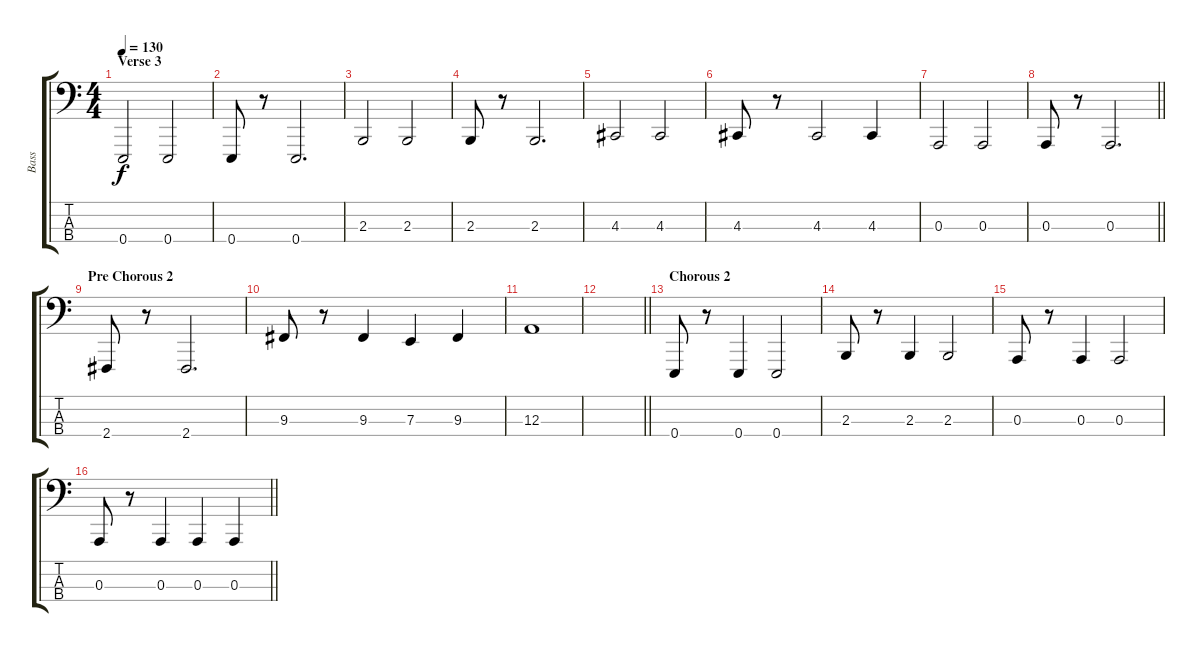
\track ("Bass" "Bass") {instrument drawbarorgan}
\staff {score tabs}
\tuning (G2 D2 A1 E1) {hide}
\ts (4 4)
\section ("" "Verse 3")
\tempo 130
\clef f4
\ks c
0.4.2{dy f} 0.4.2 |
0.4.8 r.8 0.4.2{d} |
2.3.2 2.3.2 |
2.3.8 r.8 2.3.2{d} |
4.3.2 4.3.2 |
4.3.8 r.8 4.3.2 4.3.4 |
0.3.2 0.3.2 |
\barLineRight lightlight
0.3.8 r.8 0.3.2{d} |
\section ("" "Pre Chorous 2")
2.4.8 r.8 2.4.2{d} |
9.3.8 r.8 9.3.4 7.3.4 9.3.4 |
12.3.1 |
\barLineRight lightlight
|
\section ("" "Chorous 2")
0.4.8 r.8 0.4.4 0.4.2 |
2.3.8 r.8 2.3.4 2.3.2 |
0.3.8 r.8 0.3.4 0.3.2 |
\barLineRight lightlight
0.3.8 r.8 0.3.4 0.3.4 0.3.4
